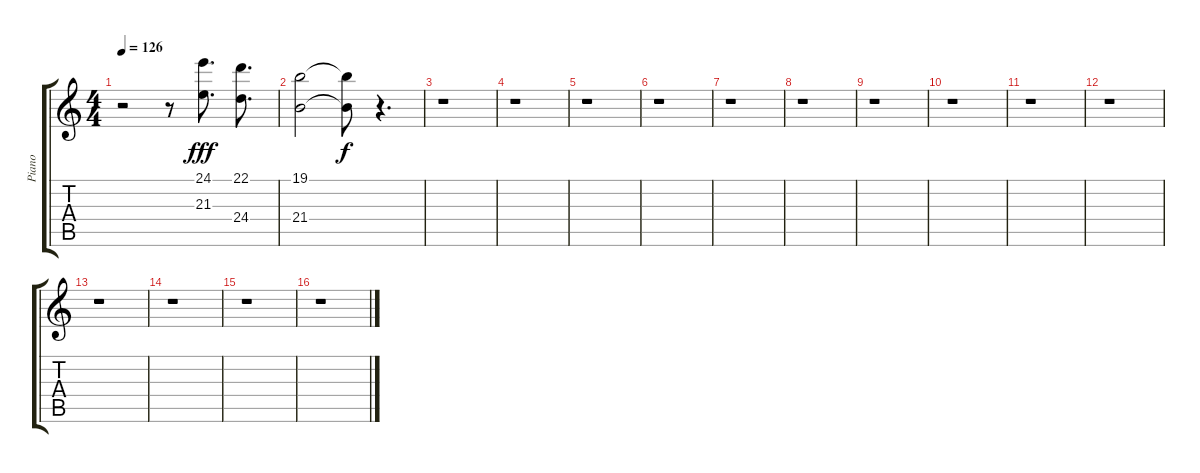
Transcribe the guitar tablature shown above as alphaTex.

\track ("Piano" "Piano") {instrument acousticgrandpiano}
\staff {score tabs}
\tuning (E4 B3 G3 D3 A2 E2) {hide}
\ts (4 4)
\tempo 126
\clef g2
\ks c
r.2{dy fff} r.8 (24.1 21.3).8{d} (22.1 24.4).8{d} |
(19.1 21.4).2 (19.1{t} 21.4{t}).8{dy f} r.4{d} |
r.1 |
r.1 |
r.1 |
r.1 |
r.1 |
r.1 |
r.1 |
r.1 |
r.1 |
r.1 |
r.1 |
r.1 |
r.1 |
r.1
